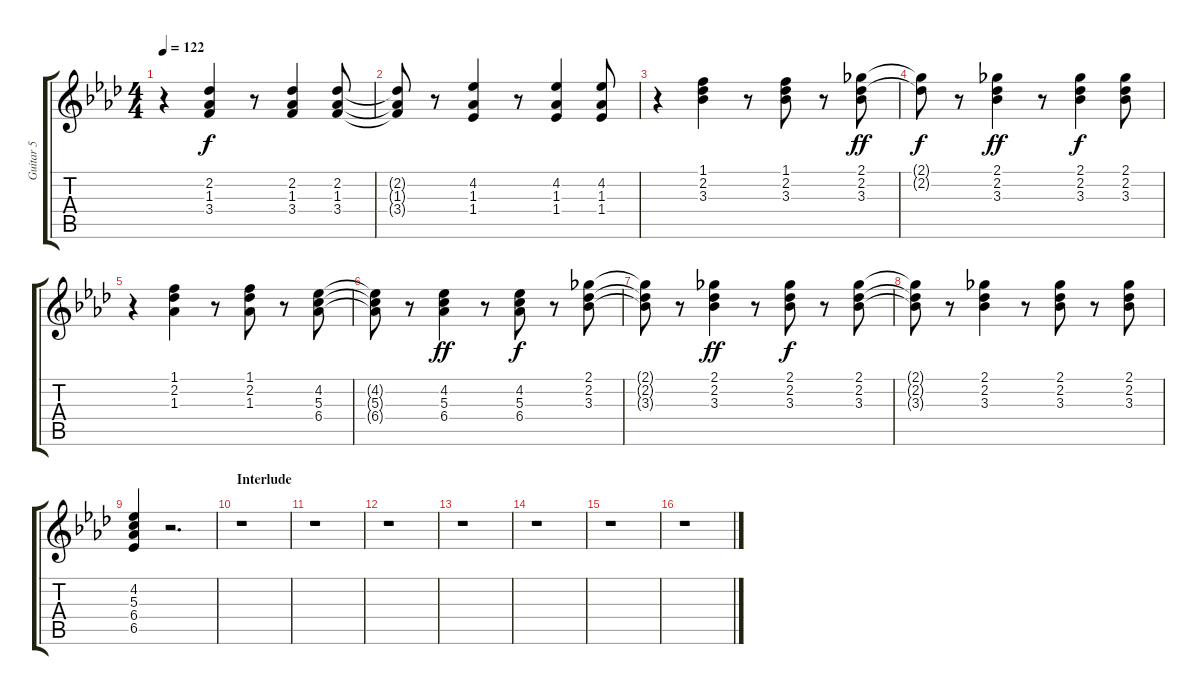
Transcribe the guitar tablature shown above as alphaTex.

\track ("Guitar 5" "Guitar 5") {instrument overdrivenguitar}
\staff {score tabs}
\tuning (E4 B3 G3 D3 A2 E2) {hide}
\ts (4 4)
\tempo 122
\clef g2
\ks ab
r.4{dy ff} (2.2 1.3 3.4).4{dy f} r.8 (2.2 1.3 3.4).4 (2.2 1.3 3.4).8 |
(2.2{t} 1.3{t} 3.4{t}).8 r.8 (4.2 1.3 1.4).4 r.8 (4.2 1.3 1.4).4 (4.2 1.3 1.4).8 |
r.4 (1.1 2.2 3.3).4 r.8 (1.1 2.2 3.3).8 r.8 (2.1 2.2 3.3).8{dy ff} |
(2.1{t} 2.2{t}).8{dy f} r.8 (2.1 2.2 3.3).4{dy ff} r.8 (2.1 2.2 3.3).4{dy f} (2.1 2.2 3.3).8 |
r.4 (1.1 2.2 1.3).4 r.8 (1.1 2.2 1.3).8 r.8 (4.2 5.3 6.4).8 |
(4.2{t} 5.3{t} 6.4{t}).8 r.8 (4.2 5.3 6.4).4{dy ff} r.8 (4.2 5.3 6.4).8{dy f} r.8 (2.1 2.2 3.3).8 |
(2.1{t} 2.2{t} 3.3{t}).8 r.8 (2.1 2.2 3.3).4{dy ff} r.8 (2.1 2.2 3.3).8{dy f} r.8 (2.1 2.2 3.3).8 |
(2.1{t} 2.2{t} 3.3{t}).8 r.8 (2.1 2.2 3.3).4 r.8 (2.1 2.2 3.3).8 r.8 (2.1 2.2 3.3).8 |
(4.2 5.3 6.4 6.5).4 r.2{d} |
\section ("" "Interlude")
r.1 |
r.1 |
r.1 |
r.1 |
r.1 |
r.1 |
r.1
